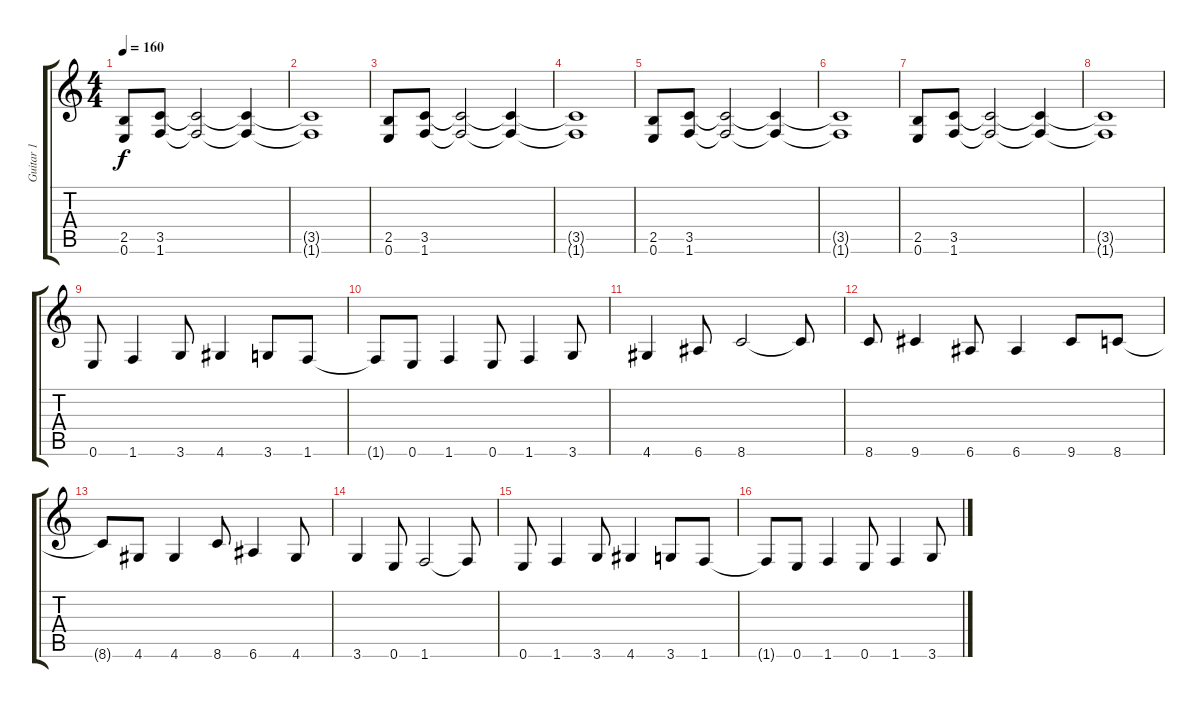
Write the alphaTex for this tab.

\track ("Guitar 1" "Guitar 1") {instrument distortionguitar}
\staff {score tabs}
\tuning (E4 B3 G3 D3 A2 E2) {hide}
\ts (4 4)
\tempo 160
\clef g2
\ks c
(2.5 0.6).8{dy f instrument distortionguitar} (3.5 1.6).8 (3.5{t} 1.6{t}).2 (3.5{t} 1.6{t}).4 |
(3.5{t} 1.6{t}).1 |
(2.5 0.6).8 (3.5 1.6).8 (3.5{t} 1.6{t}).2 (3.5{t} 1.6{t}).4 |
(3.5{t} 1.6{t}).1 |
(2.5 0.6).8 (3.5 1.6).8 (3.5{t} 1.6{t}).2 (3.5{t} 1.6{t}).4 |
(3.5{t} 1.6{t}).1 |
(2.5 0.6).8 (3.5 1.6).8 (3.5{t} 1.6{t}).2 (3.5{t} 1.6{t}).4 |
(3.5{t} 1.6{t}).1 |
0.6.8 1.6.4 3.6.8 4.6.4 3.6.8 1.6.8 |
1.6{t}.8 0.6.8 1.6.4 0.6.8 1.6.4 3.6.8 |
4.6.4 6.6.8 8.6.2 8.6{t}.8 |
8.6.8 9.6.4 6.6.8 6.6.4 9.6.8 8.6.8 |
8.6{t}.8 4.6.8 4.6.4 8.6.8 6.6.4 4.6.8 |
3.6.4 0.6.8 1.6.2 1.6{t}.8 |
0.6.8 1.6.4 3.6.8 4.6.4 3.6.8 1.6.8 |
1.6{t}.8 0.6.8 1.6.4 0.6.8 1.6.4 3.6.8
